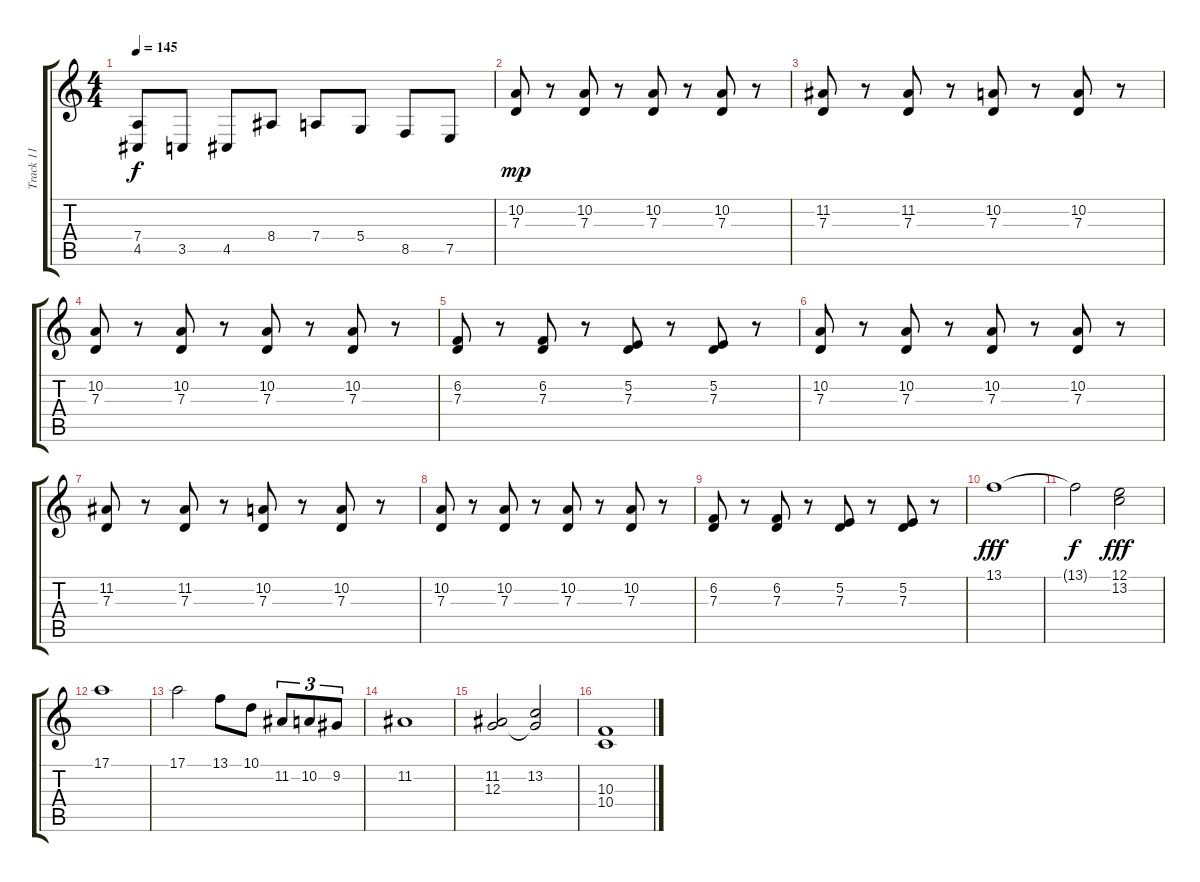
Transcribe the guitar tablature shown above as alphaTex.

\track ("Track 11" "Track 11") {instrument trumpet}
\staff {score tabs}
\tuning (E4 B3 G3 D3 A2 D2) {hide}
\ts (4 4)
\tempo 145
\clef g2
\ks c
(7.4 4.5).8{dy f} 3.5.8 4.5.8 8.4.8 7.4.8 5.4.8 8.5.8 7.5.8 |
(10.2 7.3).8{dy mp} r.8 (10.2 7.3).8 r.8 (10.2 7.3).8 r.8 (10.2 7.3).8 r.8 |
(11.2 7.3).8 r.8 (11.2 7.3).8 r.8 (10.2 7.3).8 r.8 (10.2 7.3).8 r.8 |
(10.2 7.3).8 r.8 (10.2 7.3).8 r.8 (10.2 7.3).8 r.8 (10.2 7.3).8 r.8 |
(6.2 7.3).8 r.8 (6.2 7.3).8 r.8 (5.2 7.3).8 r.8 (5.2 7.3).8 r.8 |
(10.2 7.3).8 r.8 (10.2 7.3).8 r.8 (10.2 7.3).8 r.8 (10.2 7.3).8 r.8 |
(11.2 7.3).8 r.8 (11.2 7.3).8 r.8 (10.2 7.3).8 r.8 (10.2 7.3).8 r.8 |
(10.2 7.3).8 r.8 (10.2 7.3).8 r.8 (10.2 7.3).8 r.8 (10.2 7.3).8 r.8 |
(6.2 7.3).8 r.8 (6.2 7.3).8 r.8 (5.2 7.3).8 r.8 (5.2 7.3).8 r.8 |
13.1.1{dy fff instrument synthstrings1} |
13.1{t}.2{dy f} (12.1 13.2).2{dy fff} |
17.1.1 |
17.1.2 13.1.8 10.1.8 11.2.8{tu (3 2)} 10.2.8{tu (3 2)} 9.2.8{tu (3 2)} |
11.2.1 |
(11.2 12.3).2 (13.2 12.3{t}).2 |
(10.3 10.4).1
